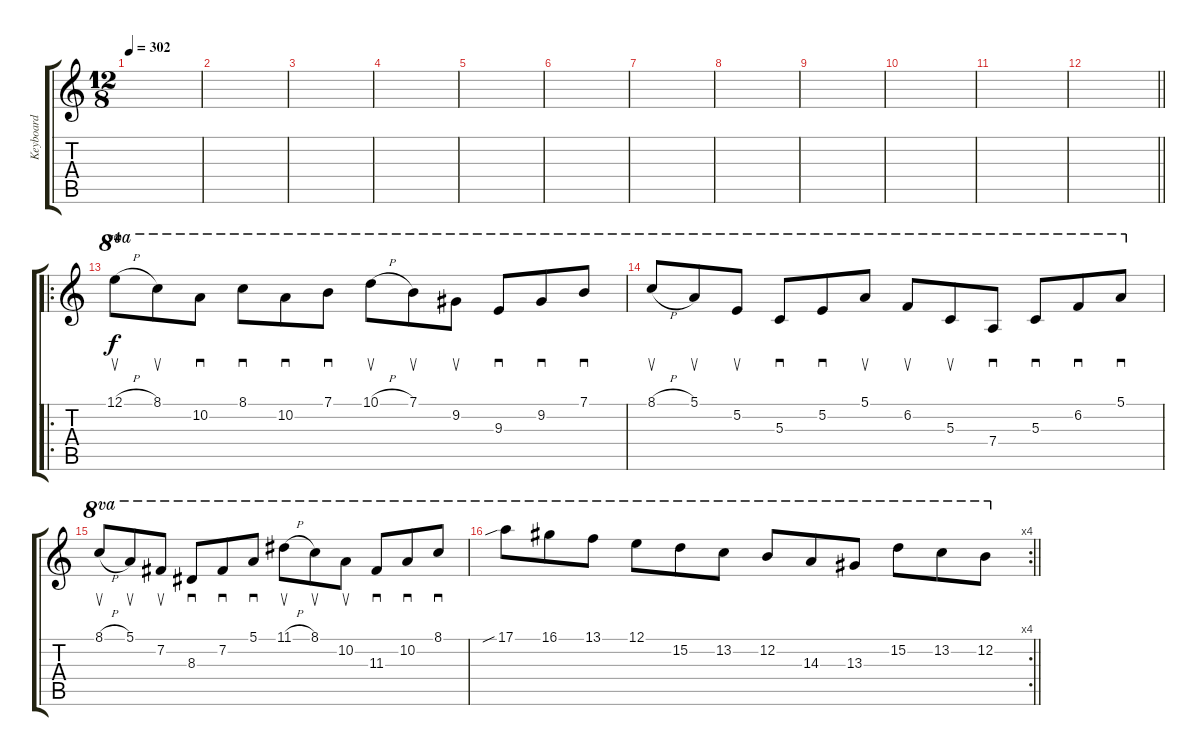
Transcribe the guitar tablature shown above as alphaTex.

\track ("Keyboard" "Keyboard") {instrument acousticguitarsteel}
\staff {score tabs}
\tuning (E4 B3 G3 D3 A2 E2) {hide}
\ts (12 8)
\tempo 302
\clef g2
\ks c
|
|
|
|
|
|
|
|
|
|
|
\barLineRight lightlight
|
\ro
\section ("" "v4")
12.1{h}.8{su ot 8va volume 13 instrument harpsichord} 8.1.8{su ot 8va} 10.2.8{sd ot 8va} 8.1.8{sd ot 8va} 10.2.8{sd ot 8va} 7.1.8{sd ot 8va} 10.1{h}.8{su ot 8va} 7.1.8{su ot 8va} 9.2.8{su ot 8va} 9.3.8{sd ot 8va} 9.2.8{sd ot 8va} 7.1.8{sd ot 8va} |
8.1{h}.8{su ot 8va} 5.1.8{su ot 8va} 5.2.8{su ot 8va} 5.3.8{sd ot 8va} 5.2.8{sd ot 8va} 5.1.8{su ot 8va} 6.2.8{su ot 8va} 5.3.8{su ot 8va} 7.4.8{sd ot 8va} 5.3.8{sd ot 8va} 6.2.8{sd ot 8va} 5.1.8{sd ot 8va} |
8.1{h}.8{su ot 8va} 5.1.8{su ot 8va} 7.2.8{su ot 8va} 8.3.8{sd ot 8va} 7.2.8{sd ot 8va} 5.1.8{sd ot 8va} 11.1{h}.8{su ot 8va} 8.1.8{su ot 8va} 10.2.8{su ot 8va} 11.3.8{sd ot 8va} 10.2.8{sd ot 8va} 8.1.8{sd ot 8va} |
\rc 4
\barLineRight lightlight
17.1{sib}.8{ot 8va} 16.1.8{ot 8va} 13.1.8{ot 8va} 12.1.8{ot 8va} 15.2.8{ot 8va} 13.2.8{ot 8va} 12.2.8{ot 8va} 14.3.8{ot 8va} 13.3.8{ot 8va} 15.2.8{ot 8va} 13.2.8{ot 8va} 12.2.8{ot 8va}
